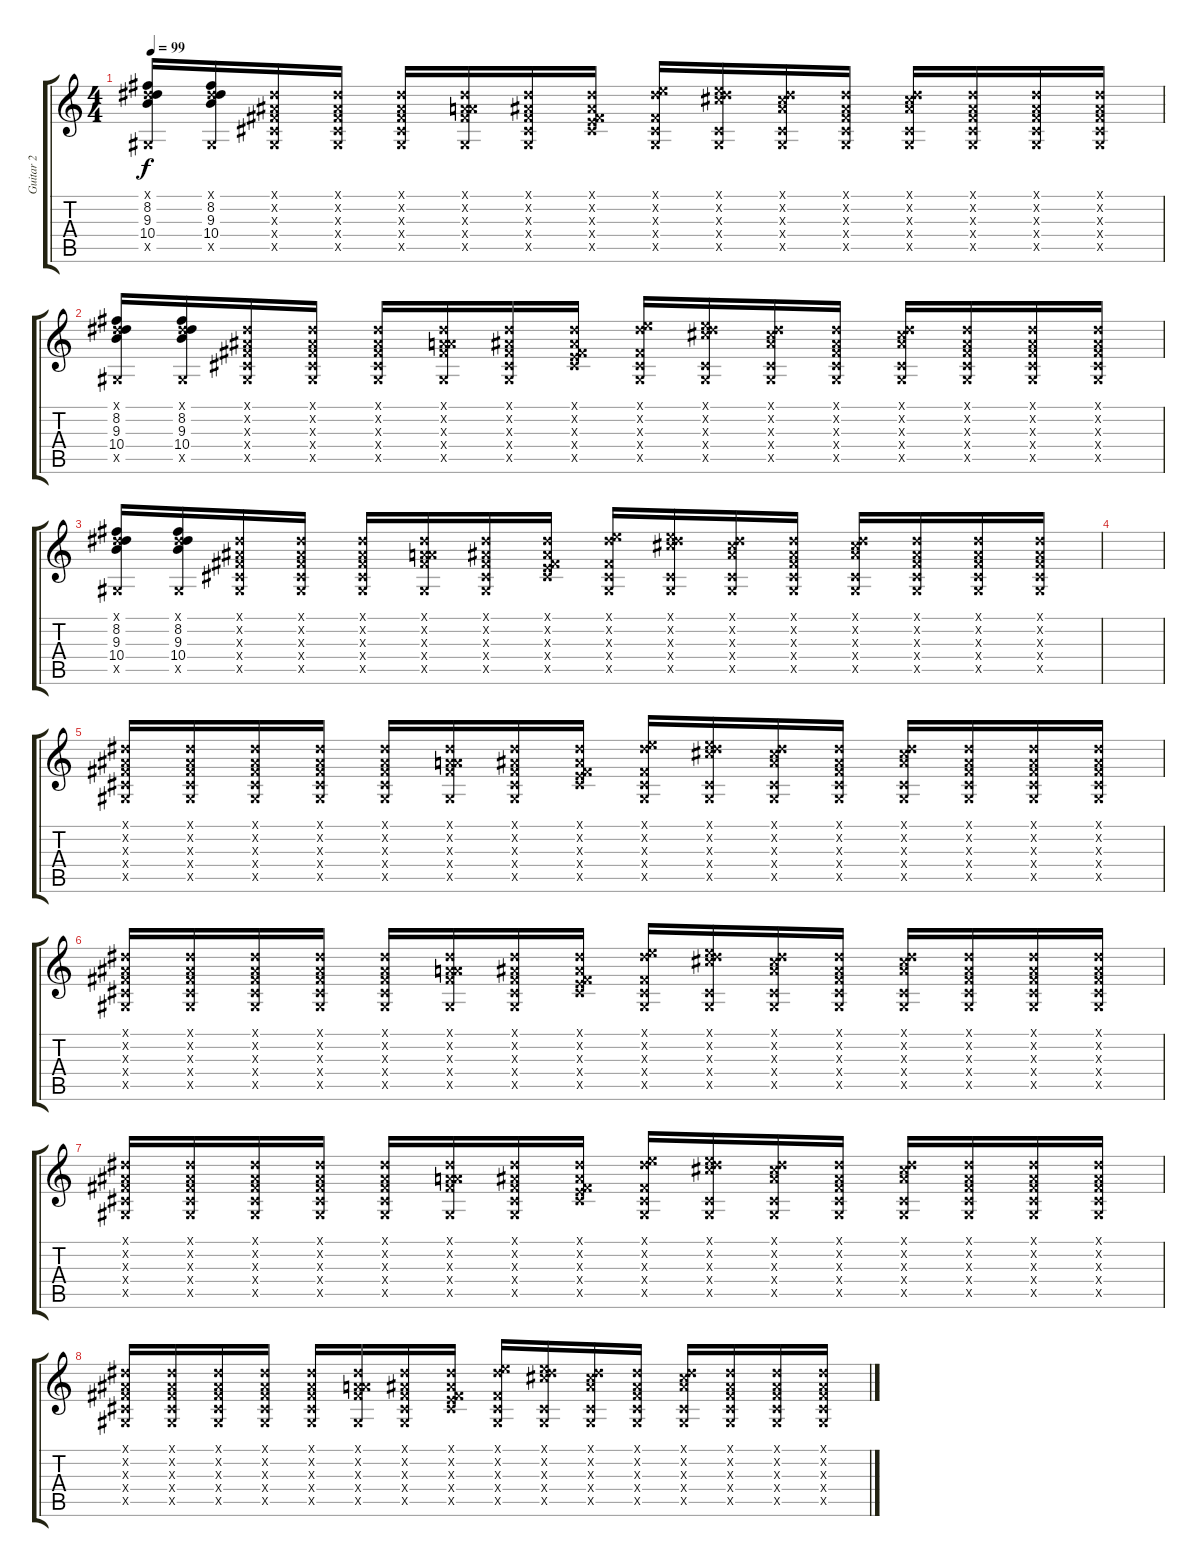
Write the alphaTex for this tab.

\track ("Guitar 2" "Guitar 2") {instrument electricguitarclean}
\staff {score tabs}
\tuning (Eb4 Bb3 Gb3 Db3 Ab2 Eb2) {hide}
\ts (4 4)
\tempo 99
\clef g2
\ks c
(0.1{x} 8.2 9.3 10.4 0.5{x}).16{dy f} (0.1{x} 8.2 9.3 10.4 0.5{x}).16 (0.1{x} 0.2{x} 0.3{x} 0.4{x} 0.5{x}).16 (0.1{x} 0.2{x} 0.3{x} 0.4{x} 0.5{x}).16 (0.1{x} 0.2{x} 0.3{x} 0.4{x} 0.5{x}).16 (0.1{x} 0.2{x} 0.3{x} 8.4{x} 0.5{x}).16 (0.1{x} 0.2{x} 0.3{x} 0.4{x} 0.5{x}).16 (0.1{x} 0.2{x} 0.3{x} 0.4{x} 8.5{x}).16 (0.1{x} 6.2{x} 0.3{x} 0.4{x} 0.5{x}).16 (0.1{x} 6.2{x} 7.3{x} 0.4{x} 0.5{x}).16 (0.1{x} 0.2{x} 7.3{x} 0.4{x} 0.5{x}).16 (0.1{x} 0.2{x} 0.3{x} 0.4{x} 0.5{x}).16 (0.1{x} 0.2{x} 7.3{x} 0.4{x} 0.5{x}).16 (0.1{x} 0.2{x} 0.3{x} 0.4{x} 0.5{x}).16 (0.1{x} 0.2{x} 0.3{x} 0.4{x} 0.5{x}).16 (0.1{x} 0.2{x} 0.3{x} 0.4{x} 0.5{x}).16 |
(0.1{x} 8.2 9.3 10.4 0.5{x}).16 (0.1{x} 8.2 9.3 10.4 0.5{x}).16 (0.1{x} 0.2{x} 0.3{x} 0.4{x} 0.5{x}).16 (0.1{x} 0.2{x} 0.3{x} 0.4{x} 0.5{x}).16 (0.1{x} 0.2{x} 0.3{x} 0.4{x} 0.5{x}).16 (0.1{x} 0.2{x} 0.3{x} 8.4{x} 0.5{x}).16 (0.1{x} 0.2{x} 0.3{x} 0.4{x} 0.5{x}).16 (0.1{x} 0.2{x} 0.3{x} 0.4{x} 8.5{x}).16 (0.1{x} 6.2{x} 0.3{x} 0.4{x} 0.5{x}).16 (0.1{x} 6.2{x} 7.3{x} 0.4{x} 0.5{x}).16 (0.1{x} 0.2{x} 7.3{x} 0.4{x} 0.5{x}).16 (0.1{x} 0.2{x} 0.3{x} 0.4{x} 0.5{x}).16 (0.1{x} 0.2{x} 7.3{x} 0.4{x} 0.5{x}).16 (0.1{x} 0.2{x} 0.3{x} 0.4{x} 0.5{x}).16 (0.1{x} 0.2{x} 0.3{x} 0.4{x} 0.5{x}).16 (0.1{x} 0.2{x} 0.3{x} 0.4{x} 0.5{x}).16 |
(0.1{x} 8.2 9.3 10.4 0.5{x}).16 (0.1{x} 8.2 9.3 10.4 0.5{x}).16 (0.1{x} 0.2{x} 0.3{x} 0.4{x} 0.5{x}).16 (0.1{x} 0.2{x} 0.3{x} 0.4{x} 0.5{x}).16 (0.1{x} 0.2{x} 0.3{x} 0.4{x} 0.5{x}).16 (0.1{x} 0.2{x} 0.3{x} 8.4{x} 0.5{x}).16 (0.1{x} 0.2{x} 0.3{x} 0.4{x} 0.5{x}).16 (0.1{x} 0.2{x} 0.3{x} 0.4{x} 8.5{x}).16 (0.1{x} 6.2{x} 0.3{x} 0.4{x} 0.5{x}).16 (0.1{x} 6.2{x} 7.3{x} 0.4{x} 0.5{x}).16 (0.1{x} 0.2{x} 7.3{x} 0.4{x} 0.5{x}).16 (0.1{x} 0.2{x} 0.3{x} 0.4{x} 0.5{x}).16 (0.1{x} 0.2{x} 7.3{x} 0.4{x} 0.5{x}).16 (0.1{x} 0.2{x} 0.3{x} 0.4{x} 0.5{x}).16 (0.1{x} 0.2{x} 0.3{x} 0.4{x} 0.5{x}).16 (0.1{x} 0.2{x} 0.3{x} 0.4{x} 0.5{x}).16 |
|
(0.1{x} 0.2{x} 0.3{x} 0.4{x} 0.5{x}).16{volume 3 instrument overdrivenguitar} (0.1{x} 0.2{x} 0.3{x} 0.4{x} 0.5{x}).16 (0.1{x} 0.2{x} 0.3{x} 0.4{x} 0.5{x}).16 (0.1{x} 0.2{x} 0.3{x} 0.4{x} 0.5{x}).16 (0.1{x} 0.2{x} 0.3{x} 0.4{x} 0.5{x}).16 (0.1{x} 0.2{x} 0.3{x} 8.4{x} 0.5{x}).16 (0.1{x} 0.2{x} 0.3{x} 0.4{x} 0.5{x}).16 (0.1{x} 0.2{x} 0.3{x} 0.4{x} 8.5{x}).16 (0.1{x} 6.2{x} 0.3{x} 0.4{x} 0.5{x}).16 (0.1{x} 6.2{x} 7.3{x} 0.4{x} 0.5{x}).16 (0.1{x} 0.2{x} 7.3{x} 0.4{x} 0.5{x}).16 (0.1{x} 0.2{x} 0.3{x} 0.4{x} 0.5{x}).16 (0.1{x} 0.2{x} 7.3{x} 0.4{x} 0.5{x}).16 (0.1{x} 0.2{x} 0.3{x} 0.4{x} 0.5{x}).16 (0.1{x} 0.2{x} 0.3{x} 0.4{x} 0.5{x}).16 (0.1{x} 0.2{x} 0.3{x} 0.4{x} 0.5{x}).16 |
(0.1{x} 0.2{x} 0.3{x} 0.4{x} 0.5{x}).16{volume 3 instrument overdrivenguitar} (0.1{x} 0.2{x} 0.3{x} 0.4{x} 0.5{x}).16 (0.1{x} 0.2{x} 0.3{x} 0.4{x} 0.5{x}).16 (0.1{x} 0.2{x} 0.3{x} 0.4{x} 0.5{x}).16 (0.1{x} 0.2{x} 0.3{x} 0.4{x} 0.5{x}).16 (0.1{x} 0.2{x} 0.3{x} 8.4{x} 0.5{x}).16 (0.1{x} 0.2{x} 0.3{x} 0.4{x} 0.5{x}).16 (0.1{x} 0.2{x} 0.3{x} 0.4{x} 8.5{x}).16 (0.1{x} 6.2{x} 0.3{x} 0.4{x} 0.5{x}).16 (0.1{x} 6.2{x} 7.3{x} 0.4{x} 0.5{x}).16 (0.1{x} 0.2{x} 7.3{x} 0.4{x} 0.5{x}).16 (0.1{x} 0.2{x} 0.3{x} 0.4{x} 0.5{x}).16 (0.1{x} 0.2{x} 7.3{x} 0.4{x} 0.5{x}).16 (0.1{x} 0.2{x} 0.3{x} 0.4{x} 0.5{x}).16 (0.1{x} 0.2{x} 0.3{x} 0.4{x} 0.5{x}).16 (0.1{x} 0.2{x} 0.3{x} 0.4{x} 0.5{x}).16 |
(0.1{x} 0.2{x} 0.3{x} 0.4{x} 0.5{x}).16{volume 3 instrument overdrivenguitar} (0.1{x} 0.2{x} 0.3{x} 0.4{x} 0.5{x}).16 (0.1{x} 0.2{x} 0.3{x} 0.4{x} 0.5{x}).16 (0.1{x} 0.2{x} 0.3{x} 0.4{x} 0.5{x}).16 (0.1{x} 0.2{x} 0.3{x} 0.4{x} 0.5{x}).16 (0.1{x} 0.2{x} 0.3{x} 8.4{x} 0.5{x}).16 (0.1{x} 0.2{x} 0.3{x} 0.4{x} 0.5{x}).16 (0.1{x} 0.2{x} 0.3{x} 0.4{x} 8.5{x}).16 (0.1{x} 6.2{x} 0.3{x} 0.4{x} 0.5{x}).16 (0.1{x} 6.2{x} 7.3{x} 0.4{x} 0.5{x}).16 (0.1{x} 0.2{x} 7.3{x} 0.4{x} 0.5{x}).16 (0.1{x} 0.2{x} 0.3{x} 0.4{x} 0.5{x}).16 (0.1{x} 0.2{x} 7.3{x} 0.4{x} 0.5{x}).16 (0.1{x} 0.2{x} 0.3{x} 0.4{x} 0.5{x}).16 (0.1{x} 0.2{x} 0.3{x} 0.4{x} 0.5{x}).16 (0.1{x} 0.2{x} 0.3{x} 0.4{x} 0.5{x}).16 |
(0.1{x} 0.2{x} 0.3{x} 0.4{x} 0.5{x}).16{volume 3 instrument overdrivenguitar} (0.1{x} 0.2{x} 0.3{x} 0.4{x} 0.5{x}).16 (0.1{x} 0.2{x} 0.3{x} 0.4{x} 0.5{x}).16 (0.1{x} 0.2{x} 0.3{x} 0.4{x} 0.5{x}).16 (0.1{x} 0.2{x} 0.3{x} 0.4{x} 0.5{x}).16 (0.1{x} 0.2{x} 0.3{x} 8.4{x} 0.5{x}).16 (0.1{x} 0.2{x} 0.3{x} 0.4{x} 0.5{x}).16 (0.1{x} 0.2{x} 0.3{x} 0.4{x} 8.5{x}).16 (0.1{x} 6.2{x} 0.3{x} 0.4{x} 0.5{x}).16 (0.1{x} 6.2{x} 7.3{x} 0.4{x} 0.5{x}).16 (0.1{x} 0.2{x} 7.3{x} 0.4{x} 0.5{x}).16 (0.1{x} 0.2{x} 0.3{x} 0.4{x} 0.5{x}).16 (0.1{x} 0.2{x} 7.3{x} 0.4{x} 0.5{x}).16 (0.1{x} 0.2{x} 0.3{x} 0.4{x} 0.5{x}).16 (0.1{x} 0.2{x} 0.3{x} 0.4{x} 0.5{x}).16 (0.1{x} 0.2{x} 0.3{x} 0.4{x} 0.5{x}).16
